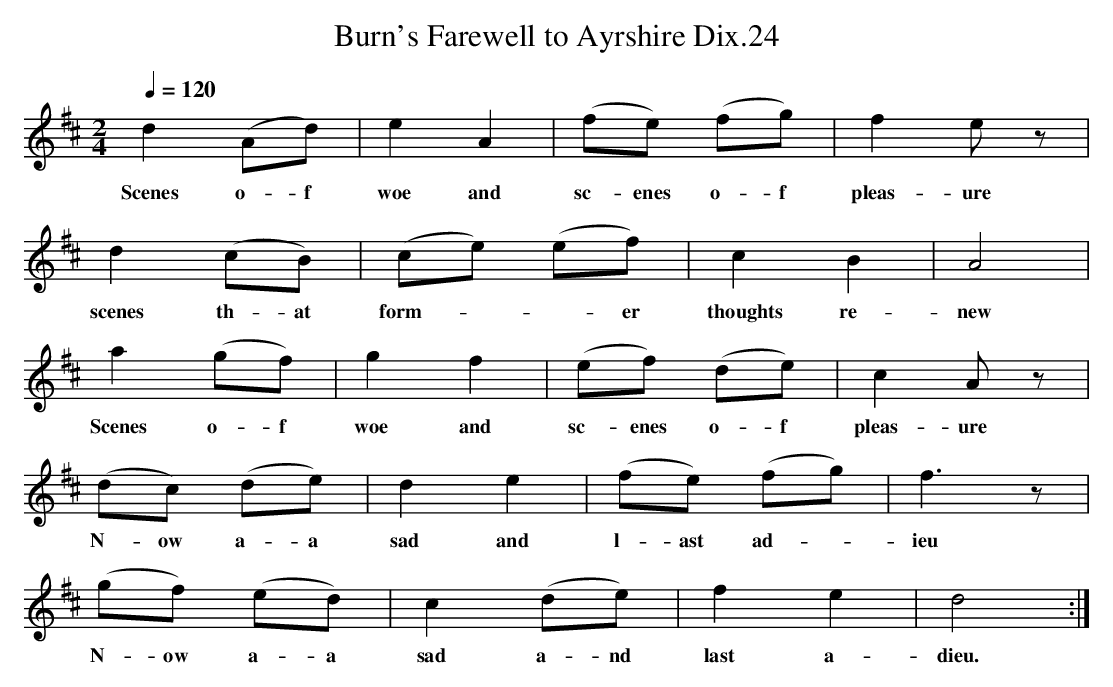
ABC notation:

X:1
T:Burn's Farewell to Ayrshire Dix.24
M:2/4
L:1/8
Q:1/4=120
K:D
d2(Ad)|e2A2|(fe) (fg)|f2ez|
w:Scenes o-f woe and sc-enes o-f pleas-ure
d2 (cB)|(ce) (ef)|c2B2|A4|
w:scenes th-at form---er thoughts re-new
a2(gf)|g2f2|(ef) (de)|c2Az|
w:Scenes o-f woe and sc-enes o-f pleas-ure
(dc) (de)|d2e2|(fe) (fg)|f3z|
w:N-ow a-a sad and l-ast ad--ieu
(gf) (ed)|c2(de)|f2e2|d4:|
w:N-ow a-a sad a-nd last a-dieu.
